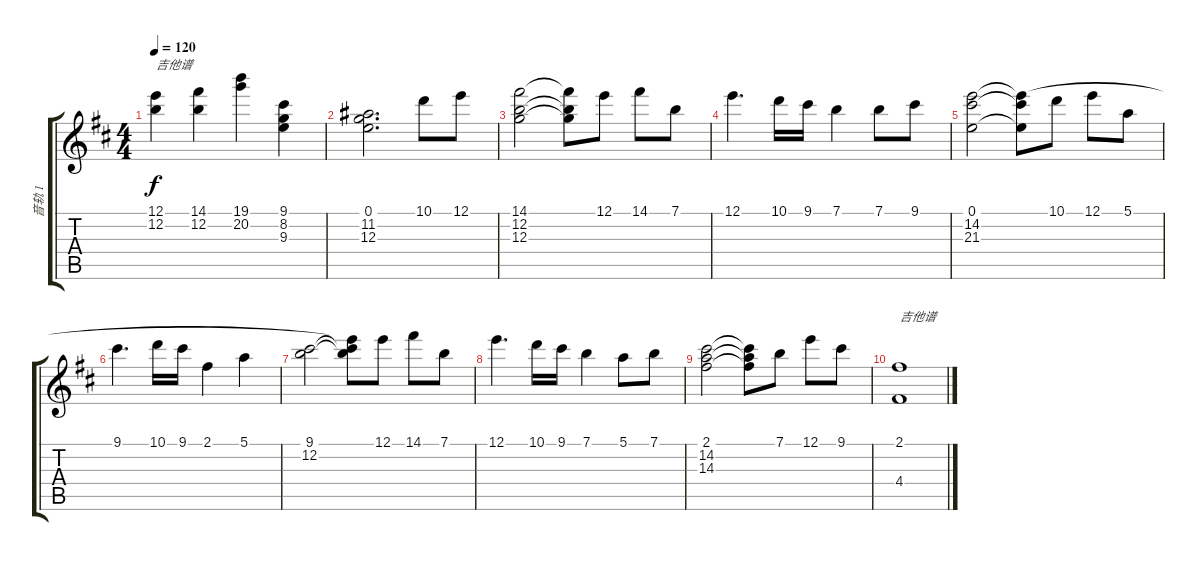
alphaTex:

\track ("音轨 1" "音轨 1") {instrument acousticguitarsteel}
\staff {score tabs}
\tuning (E4 B3 G3 D3 A2 E2) {hide}
\ts (4 4)
\tempo 120
\clef g2
\ks d
(12.1 12.2).4{txt "吉他谱" dy f} (14.1 12.2).4 (19.1 20.2).4 (9.1 8.2 9.3).4 |
(0.1 11.2 12.3).2{d} 10.1.8 12.1.8 |
(14.1 12.2 12.3).2 (14.1{t} 12.2{t} 12.3{t}).8 12.1.8 14.1.8 7.1.8 |
12.1.4{d} 10.1.16 9.1.16 7.1.4 7.1.8 9.1.8 |
(0.1 14.2 21.3).2 (0.1{t} 14.2{t} 21.3{t}).8 10.1.8 12.1.8 5.1.8 |
9.1.4{d} 10.1.16 9.1.16 2.1.4 5.1.4 |
(9.1 12.2).2 (9.1{t} 12.2{t} 21.3{t}).8 12.1.8 14.1.8 7.1.8 |
12.1.4{d} 10.1.16 9.1.16 7.1.4 5.1.8 7.1.8 |
(2.1 14.2 14.3).2 (2.1{t} 14.2{t} 14.3{t}).8 7.1.8 12.1.8 9.1.8 |
(2.1 4.4).1{txt "吉他谱"}
